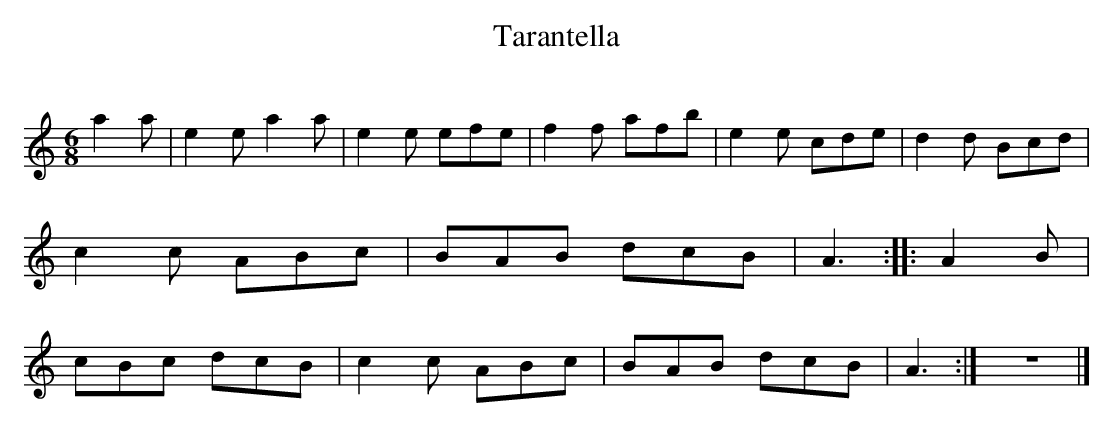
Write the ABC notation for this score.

X:1
T:Tarantella
C:
M:6/8
L:1/8
K:Am
a2 a |e2 e a2 a |e2 e efe |f2 f afb |e2 e cde |d2 d Bcd |c2 c ABc |BAB dcB |A3 ::A2 B |cBc dcB |c2 c ABc |BAB dcB |A3 :|z6 |]
